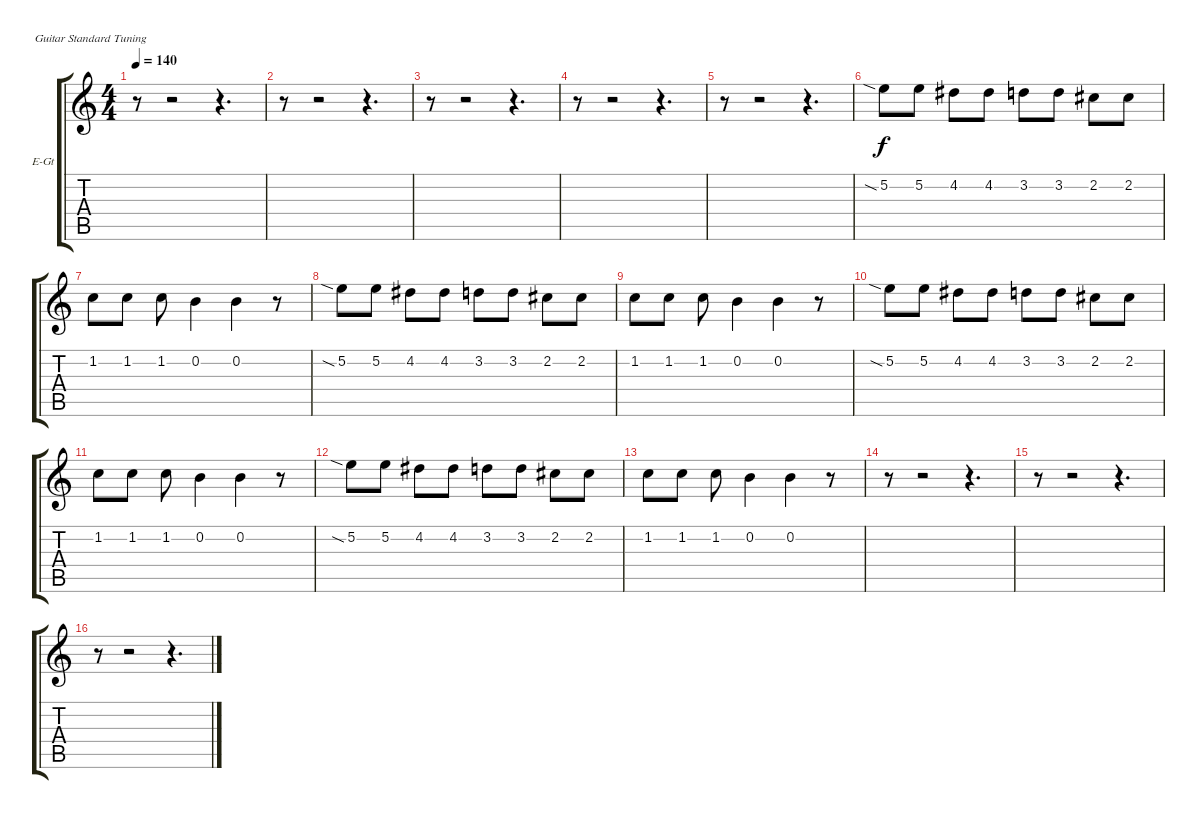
\bracketExtendMode groupsimilarinstruments
\firstSystemTrackNameOrientation horizontal
\otherSystemsTrackNameOrientation horizontal
\track ("Electric Guitar" "E-Gt") {instrument overdrivenguitar}
\staff {score tabs}
\tuning (E4 B3 G3 D3 A2 E2)
\ts (4 4)
\tempo 140
\clef g2
\scale
0.333333
\ks c
r.8{dy f} r.2 r.4{d} |
\scale
0.333333 r.8 r.2 r.4{d} |
\scale
0.333333 r.8 r.2 r.4{d} |
\scale
0.333333 r.8 r.2 r.4{d} |
\scale
0.333333 r.8 r.2 r.4{d} |
\scale
0.333333 5.2{sia}.8 5.2.8 4.2.8 4.2.8 3.2.8 3.2.8 2.2.8 2.2.8 |
\scale
0.333333 1.2.8 1.2.8 1.2.8 0.2.4 0.2.4 r.8 |
\scale
0.333333 5.2{sia}.8 5.2.8 4.2.8 4.2.8 3.2.8 3.2.8 2.2.8 2.2.8 |
\scale
0.333333 1.2.8 1.2.8 1.2.8 0.2.4 0.2.4 r.8 |
\scale
0.333333 5.2{sia}.8 5.2.8 4.2.8 4.2.8 3.2.8 3.2.8 2.2.8 2.2.8 |
\scale
0.333333 1.2.8 1.2.8 1.2.8 0.2.4 0.2.4 r.8 |
\scale
0.333333 5.2{sia}.8 5.2.8 4.2.8 4.2.8 3.2.8 3.2.8 2.2.8 2.2.8 |
\scale
0.333333 1.2.8 1.2.8 1.2.8 0.2.4 0.2.4 r.8 |
\scale
0.333333 r.8 r.2 r.4{d} |
\scale
0.333333 r.8 r.2 r.4{d} |
\scale
0.333333 r.8 r.2 r.4{d}
